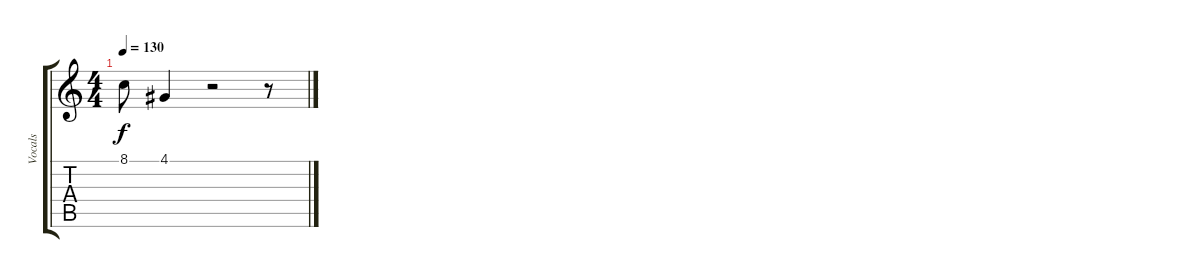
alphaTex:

\track ("Vocals" "Vocals") {instrument lead4chiff}
\staff {score tabs}
\tuning (E4 B3 G3 D3 A2 E2) {hide}
\ts (4 4)
\tempo 130
\clef g2
\ks c
8.1.8{dy f} 4.1.4 r.2 r.8
